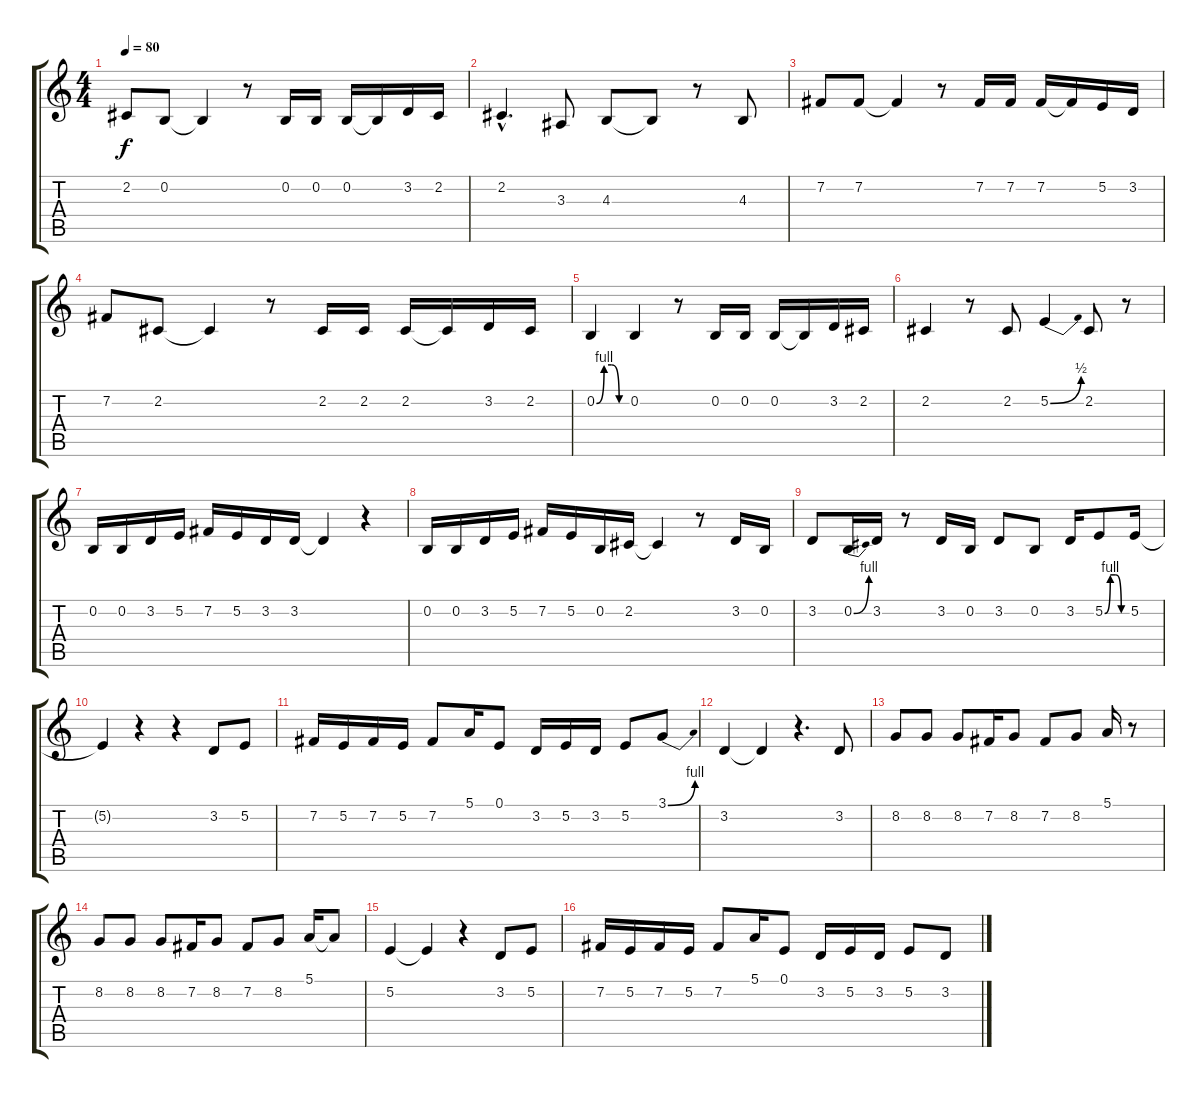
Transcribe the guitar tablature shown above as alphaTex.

\track "" {instrument accordion}
\staff {score tabs}
\tuning (E4 B3 G3 D3 A2 E2) {hide}
\ts (4 4)
\tempo 80
\clef g2
\ks c
2.2.8{dy f} 0.2.8 0.2{t}.4 r.8 0.2.16 0.2.16 0.2.16 0.2{t}.16 3.2.16 2.2.16 |
2.2{hac}.4{d} 3.3.8 4.3.8 4.3{t}.8 r.8 4.3.8 |
7.2.8 7.2.8 7.2{t}.4 r.8 7.2.16 7.2.16 7.2.16 7.2{t}.16 5.2.16 3.2.16 |
7.2.8 2.2.8 2.2{t}.4 r.8 2.2.16 2.2.16 2.2.16 2.2{t}.16 3.2.16 2.2.16 |
0.2{be (custom 0 0 15 4 30 4 45 0 60 0)}.4 0.2.4 r.8 0.2.16 0.2.16 0.2.16 0.2{t}.16 3.2.16 2.2.16 |
2.2.4 r.8 2.2.8 5.2{be (bend 0 0 60 2)}.4 2.2.8 r.8 |
0.2.16 0.2.16 3.2.16 5.2.16 7.2.16 5.2.16 3.2.16 3.2.16 3.2{t}.4 r.4 |
0.2.16 0.2.16 3.2.16 5.2.16 7.2.16 5.2.16 0.2.16 2.2.16 2.2{t}.4 r.8 3.2.16 0.2.16 |
3.2.8 0.2{be (bend 0 0 60 4)}.16 3.2.16 r.8 3.2.16 0.2.16 3.2.8 0.2.8 3.2.16 5.2{be (custom 0 0 15 4 30 4 45 0 60 0)}.8 5.2.16 |
5.2{t}.4 r.4 r.4 3.2.8 5.2.8 |
7.2.16 5.2.16 7.2.16 5.2.16 7.2.8 5.1.16 0.1.8 3.2.16 5.2.16 3.2.16 5.2.8 3.1{be (bend 0 0 60 4)}.8 |
3.2.4 3.2{t}.4 r.4{d} 3.2.8 |
8.2.8 8.2.8 8.2.8 7.2.16 8.2.8 7.2.8 8.2.8 5.1.16 r.8 |
8.2.8 8.2.8 8.2.8 7.2.16 8.2.8 7.2.8 8.2.8 5.1.16 5.1{t}.8 |
5.2.4 5.2{t}.4 r.4 3.2.8 5.2.8 |
7.2.16 5.2.16 7.2.16 5.2.16 7.2.8 5.1.16 0.1.8 3.2.16 5.2.16 3.2.16 5.2.8 3.2.8
